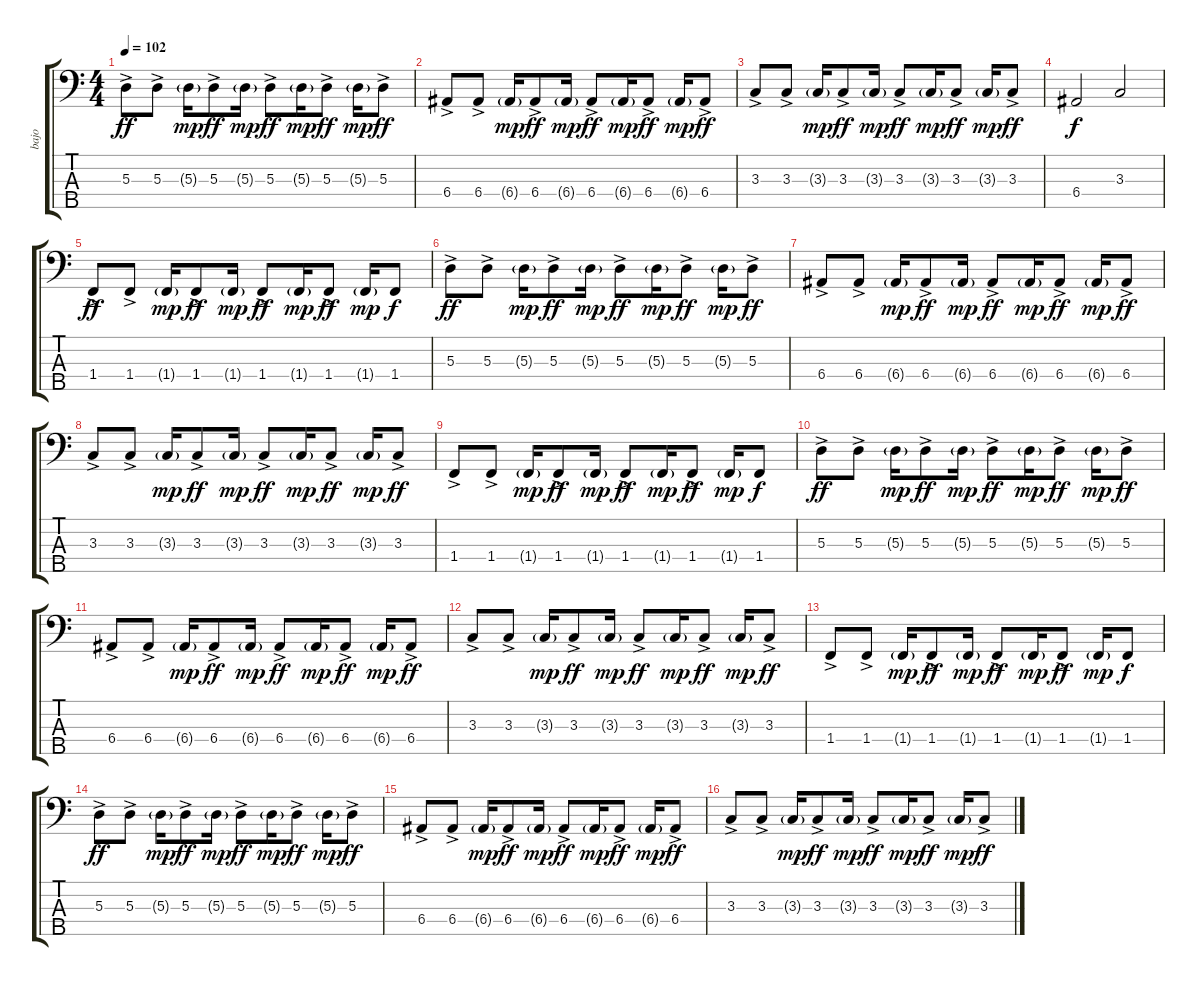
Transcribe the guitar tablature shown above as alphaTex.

\track ("bajo" "bajo") {instrument electricbassfinger}
\staff {score tabs}
\tuning (G2 D2 A1 E1 B0) {hide}
\ts (4 4)
\tempo 102
\clef f4
\ks c
5.3{ac}.8{dy ff} 5.3{ac}.8 5.3{g}.16{dy mp} 5.3{ac}.8{dy ff} 5.3{g}.16{dy mp} 5.3{ac}.8{dy ff} 5.3{g}.16{dy mp} 5.3{ac}.8{dy ff} 5.3{g}.16{dy mp} 5.3{ac}.8{dy ff} |
6.4{ac}.8 6.4{ac}.8 6.4{g}.16{dy mp} 6.4{ac}.8{dy ff} 6.4{g}.16{dy mp} 6.4{ac}.8{dy ff} 6.4{g}.16{dy mp} 6.4{ac}.8{dy ff} 6.4{g}.16{dy mp} 6.4{ac}.8{dy ff} |
3.3{ac}.8 3.3{ac}.8 3.3{g}.16{dy mp} 3.3{ac}.8{dy ff} 3.3{g}.16{dy mp} 3.3{ac}.8{dy ff} 3.3{g}.16{dy mp} 3.3{ac}.8{dy ff} 3.3{g}.16{dy mp} 3.3{ac}.8{dy ff} |
6.4.2{dy f} 3.3.2 |
1.4{ac}.8{dy ff} 1.4{ac}.8 1.4{g}.16{dy mp} 1.4{ac}.8{dy ff} 1.4{g}.16{dy mp} 1.4{ac}.8{dy ff} 1.4{g}.16{dy mp} 1.4{ac}.8{dy ff} 1.4{g}.16{dy mp} 1.4.8{dy f} |
5.3{ac}.8{dy ff} 5.3{ac}.8 5.3{g}.16{dy mp} 5.3{ac}.8{dy ff} 5.3{g}.16{dy mp} 5.3{ac}.8{dy ff} 5.3{g}.16{dy mp} 5.3{ac}.8{dy ff} 5.3{g}.16{dy mp} 5.3{ac}.8{dy ff} |
6.4{ac}.8 6.4{ac}.8 6.4{g}.16{dy mp} 6.4{ac}.8{dy ff} 6.4{g}.16{dy mp} 6.4{ac}.8{dy ff} 6.4{g}.16{dy mp} 6.4{ac}.8{dy ff} 6.4{g}.16{dy mp} 6.4{ac}.8{dy ff} |
3.3{ac}.8 3.3{ac}.8 3.3{g}.16{dy mp} 3.3{ac}.8{dy ff} 3.3{g}.16{dy mp} 3.3{ac}.8{dy ff} 3.3{g}.16{dy mp} 3.3{ac}.8{dy ff} 3.3{g}.16{dy mp} 3.3{ac}.8{dy ff} |
1.4{ac}.8 1.4{ac}.8 1.4{g}.16{dy mp} 1.4{ac}.8{dy ff} 1.4{g}.16{dy mp} 1.4{ac}.8{dy ff} 1.4{g}.16{dy mp} 1.4{ac}.8{dy ff} 1.4{g}.16{dy mp} 1.4.8{dy f} |
5.3{ac}.8{dy ff} 5.3{ac}.8 5.3{g}.16{dy mp} 5.3{ac}.8{dy ff} 5.3{g}.16{dy mp} 5.3{ac}.8{dy ff} 5.3{g}.16{dy mp} 5.3{ac}.8{dy ff} 5.3{g}.16{dy mp} 5.3{ac}.8{dy ff} |
6.4{ac}.8 6.4{ac}.8 6.4{g}.16{dy mp} 6.4{ac}.8{dy ff} 6.4{g}.16{dy mp} 6.4{ac}.8{dy ff} 6.4{g}.16{dy mp} 6.4{ac}.8{dy ff} 6.4{g}.16{dy mp} 6.4{ac}.8{dy ff} |
3.3{ac}.8 3.3{ac}.8 3.3{g}.16{dy mp} 3.3{ac}.8{dy ff} 3.3{g}.16{dy mp} 3.3{ac}.8{dy ff} 3.3{g}.16{dy mp} 3.3{ac}.8{dy ff} 3.3{g}.16{dy mp} 3.3{ac}.8{dy ff} |
1.4{ac}.8 1.4{ac}.8 1.4{g}.16{dy mp} 1.4{ac}.8{dy ff} 1.4{g}.16{dy mp} 1.4{ac}.8{dy ff} 1.4{g}.16{dy mp} 1.4{ac}.8{dy ff} 1.4{g}.16{dy mp} 1.4.8{dy f} |
5.3{ac}.8{dy ff} 5.3{ac}.8 5.3{g}.16{dy mp} 5.3{ac}.8{dy ff} 5.3{g}.16{dy mp} 5.3{ac}.8{dy ff} 5.3{g}.16{dy mp} 5.3{ac}.8{dy ff} 5.3{g}.16{dy mp} 5.3{ac}.8{dy ff} |
6.4{ac}.8 6.4{ac}.8 6.4{g}.16{dy mp} 6.4{ac}.8{dy ff} 6.4{g}.16{dy mp} 6.4{ac}.8{dy ff} 6.4{g}.16{dy mp} 6.4{ac}.8{dy ff} 6.4{g}.16{dy mp} 6.4{ac}.8{dy ff} |
3.3{ac}.8 3.3{ac}.8 3.3{g}.16{dy mp} 3.3{ac}.8{dy ff} 3.3{g}.16{dy mp} 3.3{ac}.8{dy ff} 3.3{g}.16{dy mp} 3.3{ac}.8{dy ff} 3.3{g}.16{dy mp} 3.3{ac}.8{dy ff}
